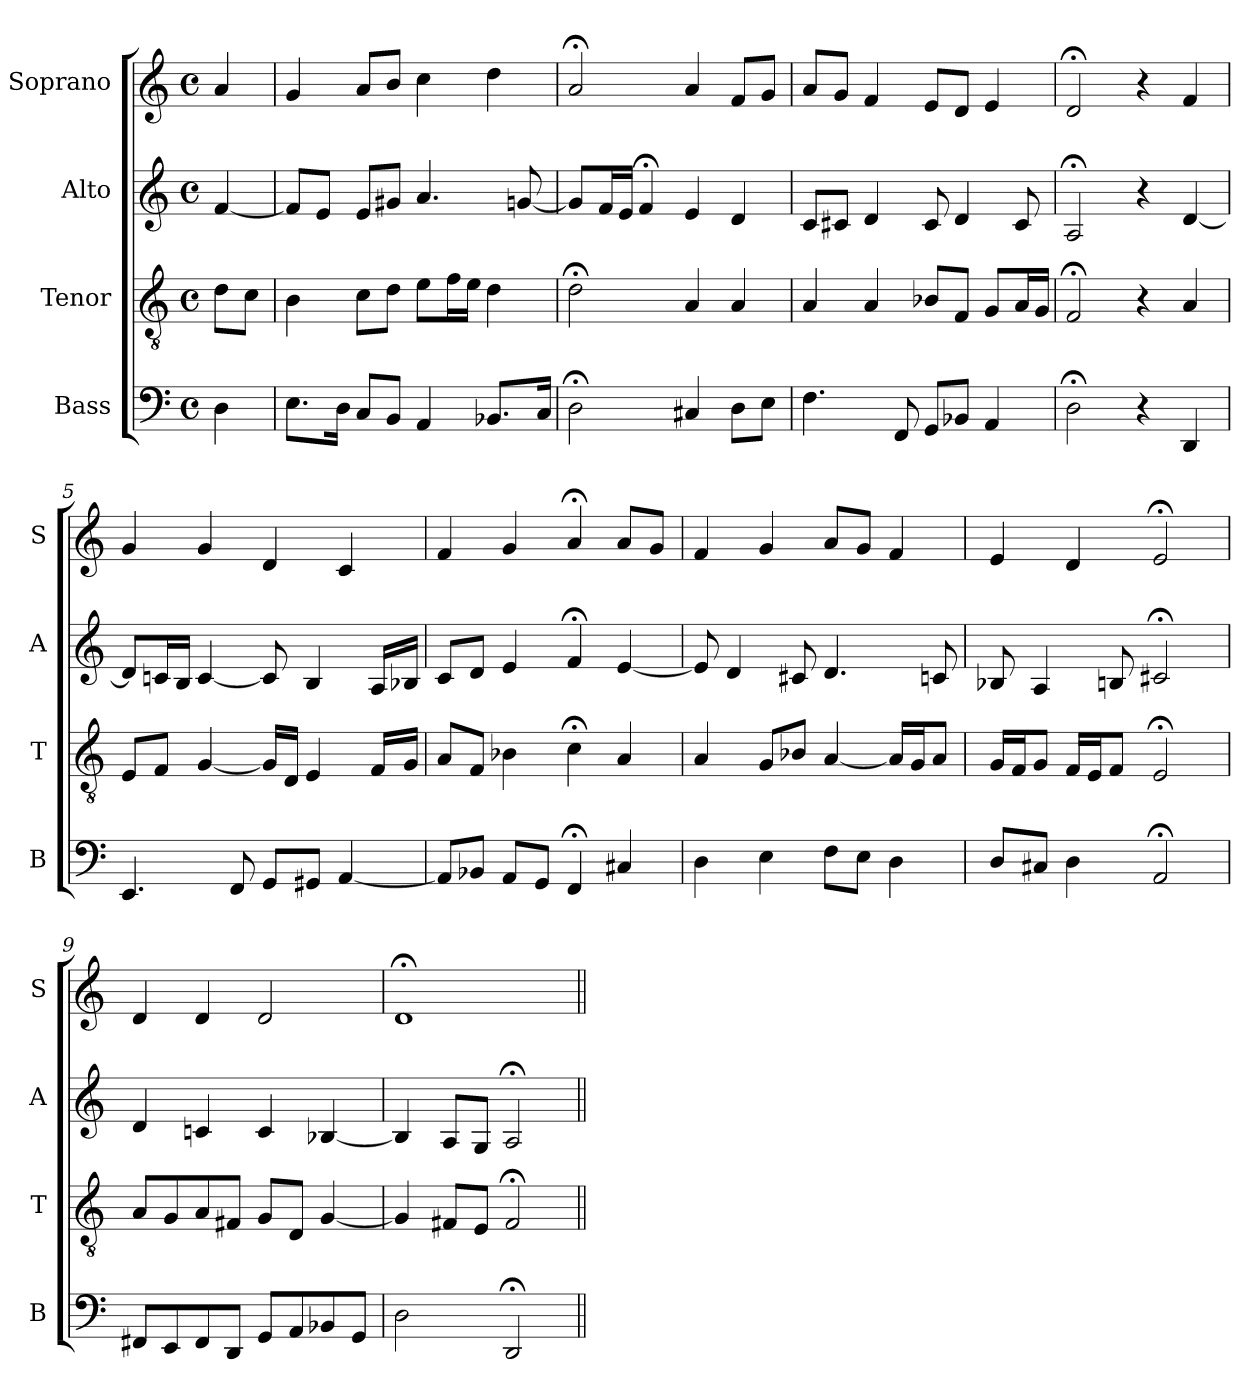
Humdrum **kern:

**kern	**kern	**kern	**kern
*part4	*part3	*part2	*part1
*staff4	*staff3	*staff2	*staff1
*I"Bass	*I"Tenor	*I"Alto	*I"Soprano
*I'B	*I'T	*I'A	*I'S
*clefF4	*clefGv2	*clefG2	*clefG2
*k[]	*k[]	*k[]	*k[]
*D:dor	*D:dor	*D:dor	*D:dor
*M4/4	*M4/4	*M4/4	*M4/4
*met(c)	*met(c)	*met(c)	*met(c)
*MM100	*MM100	*MM100	*MM100
=	=	=	=
4D	8dL	[4f	4a
.	8cJ	.	.
=1	=1	=1	=1
8.EL	4B	8fL]	4g
.	.	8eJ	.
16DJk	.	.	.
8CL	8cL	8eL	8aL
8BBiJ	8diJ	8g#XiJ	8biJ
4AA	8eL	4.a	4cc
.	16fL	.	.
.	16eJJ	.	.
8.BB-XL	4d	.	4dd
.	.	[8gn	.
16CJk	.	.	.
=2	=2	=2	=2
2D;<	2d;<	8gL]	2a;<
.	.	16fL	.
.	.	16eJJ	.
.	.	4f;<	.
4C#X	4A	4e	4a
8DL	4A	4d	8fL
8EJ	.	.	8gJ
=3	=3	=3	=3
4.F	4A	8cL	8aL
.	.	8c#XJ	8gJ
.	4A	4d	4f
8FF	.	.	.
8GGL	8B-XL	8c#	8eL
8BB-XJ	8FJ	4d	8dJ
4AA	8GL	.	4e
.	16AL	8c#	.
.	16GJJ	.	.
=4	=4	=4	=4
2D;<	2F;<	2A;<	2d;<
4r	4r	4r	4r
4DD	4A	[4d	4f
=5	=5	=5	=5
4.EE	8EL	8dL]	4g
.	8FJ	16cnL	.
.	.	16BJJ	.
.	[4G	[4c	4g
8FF	.	.	.
8GGL	16GLL]	8c]	4d
.	16DJJ	.	.
8GG#XJ	4E	4B	.
[4AA	.	.	4c
.	16FLL	16ALL	.
.	16GJJ	16B-XJJ	.
=6	=6	=6	=6
8AAL]	8AL	8cL	4f
8BB-XJ	8FJ	8dJ	.
8AAL	4B-X	4e	4g
8GGJ	.	.	.
4FF;<	4c;<	4f;<	4a;<
4C#X	4A	[4e	8aL
.	.	.	8gJ
=7	=7	=7	=7
4D	4A	8e]	4f
.	.	4d	.
4E	8GL	.	4g
.	8B-XJ	8c#X	.
8FL	[4A	4.d	8aL
8EJ	.	.	8gJ
4D	16ALL]	.	4f
.	16GJ	.	.
.	8AJ	8cn	.
=8	=8	=8	=8
8DL	16GLL	8B-X	4e
.	16FJ	.	.
8C#XJ	8GJ	4A	.
4D	16FLL	.	4d
.	16EJ	.	.
.	8FJ	8Bn	.
2AA;<	2E;<	2c#X;<	2e;<
=9	=9	=9	=9
8FF#XL	8AL	4d	4d
8EE	8G	.	.
8FF#	8A	4cn	4d
8DDJ	8F#XJ	.	.
8GGL	8GL	4c	2d
8AA	8DJ	.	.
8BB-X	[4G	[4B-X	.
8GGJ	.	.	.
=10	=10	=10	=10
2D	4G]	4B-]	1d;<
.	8F#XL	8AL	.
.	8EJ	8GJ	.
2DD;<	2F#;<	2A;<	.
=||	=||	=||	=||
*-	*-	*-	*-
